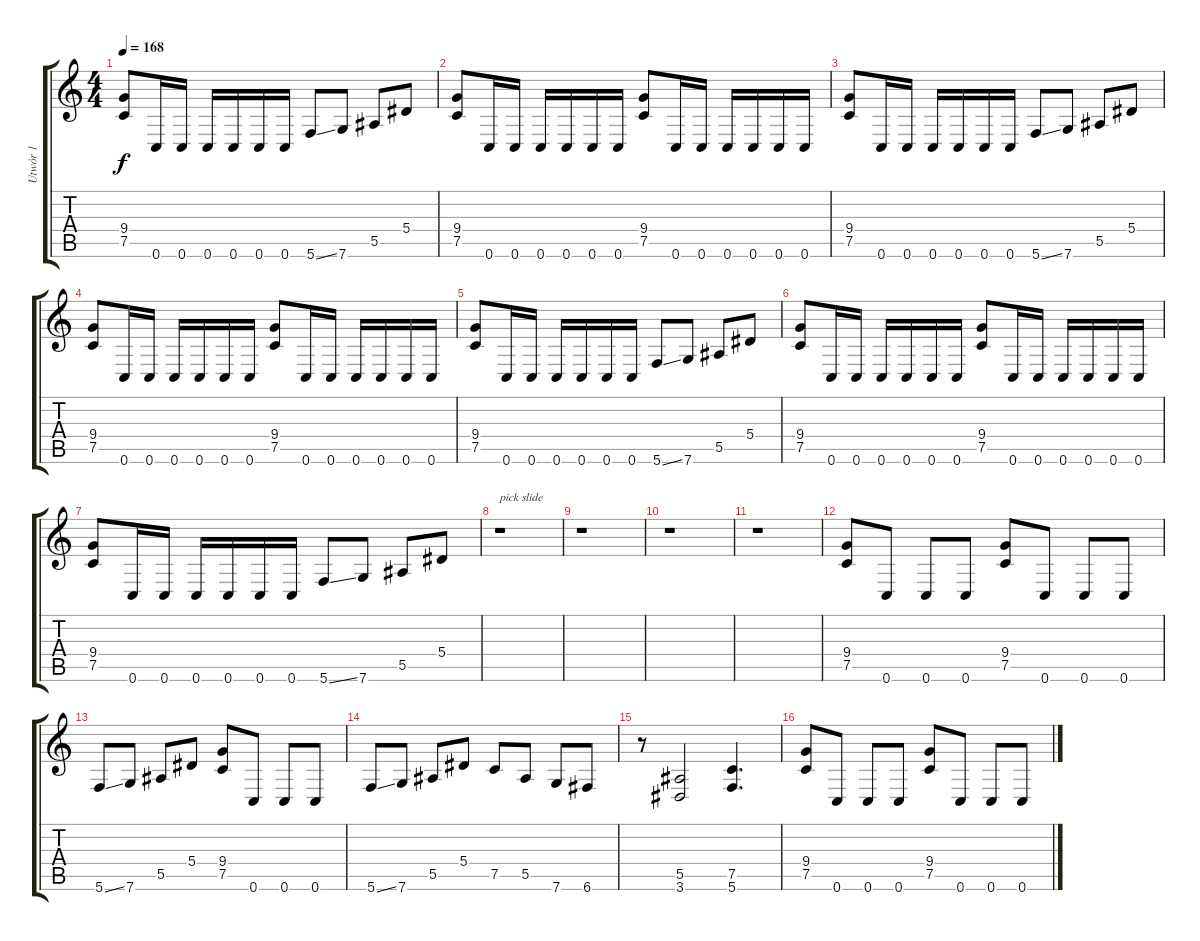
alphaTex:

\track ("Utwór 1" "Utwór 1") {instrument overdrivenguitar}
\staff {score tabs}
\tuning (C4 G3 Eb3 Bb2 F2 C2) {hide}
\ts (4 4)
\tempo 168
\clef g2
\ks c
(9.4 7.5).8{dy f} 0.6.16 0.6.16 0.6.16 0.6.16 0.6.16 0.6.16 5.6{ss}.8 7.6.8 5.5.8 5.4.8 |
(9.4 7.5).8 0.6.16 0.6.16 0.6.16 0.6.16 0.6.16 0.6.16 (9.4 7.5).8 0.6.16 0.6.16 0.6.16 0.6.16 0.6.16 0.6.16 |
(9.4 7.5).8 0.6.16 0.6.16 0.6.16 0.6.16 0.6.16 0.6.16 5.6{ss}.8 7.6.8 5.5.8 5.4.8 |
(9.4 7.5).8 0.6.16 0.6.16 0.6.16 0.6.16 0.6.16 0.6.16 (9.4 7.5).8 0.6.16 0.6.16 0.6.16 0.6.16 0.6.16 0.6.16 |
(9.4 7.5).8 0.6.16 0.6.16 0.6.16 0.6.16 0.6.16 0.6.16 5.6{ss}.8 7.6.8 5.5.8 5.4.8 |
(9.4 7.5).8 0.6.16 0.6.16 0.6.16 0.6.16 0.6.16 0.6.16 (9.4 7.5).8 0.6.16 0.6.16 0.6.16 0.6.16 0.6.16 0.6.16 |
(9.4 7.5).8 0.6.16 0.6.16 0.6.16 0.6.16 0.6.16 0.6.16 5.6{ss}.8 7.6.8 5.5.8 5.4.8 |
r.1{txt "pick slide"} |
r.1 |
r.1 |
r.1 |
(9.4 7.5).8 0.6.8 0.6.8 0.6.8 (9.4 7.5).8 0.6.8 0.6.8 0.6.8 |
5.6{ss}.8 7.6.8 5.5.8 5.4.8 (9.4 7.5).8 0.6.8 0.6.8 0.6.8 |
5.6{ss}.8 7.6.8 5.5.8 5.4.8 7.5.8 5.5.8 7.6.8 6.6.8 |
r.8 (5.5 3.6).2 (7.5 5.6).4{d} |
(9.4 7.5).8 0.6.8 0.6.8 0.6.8 (9.4 7.5).8 0.6.8 0.6.8 0.6.8
